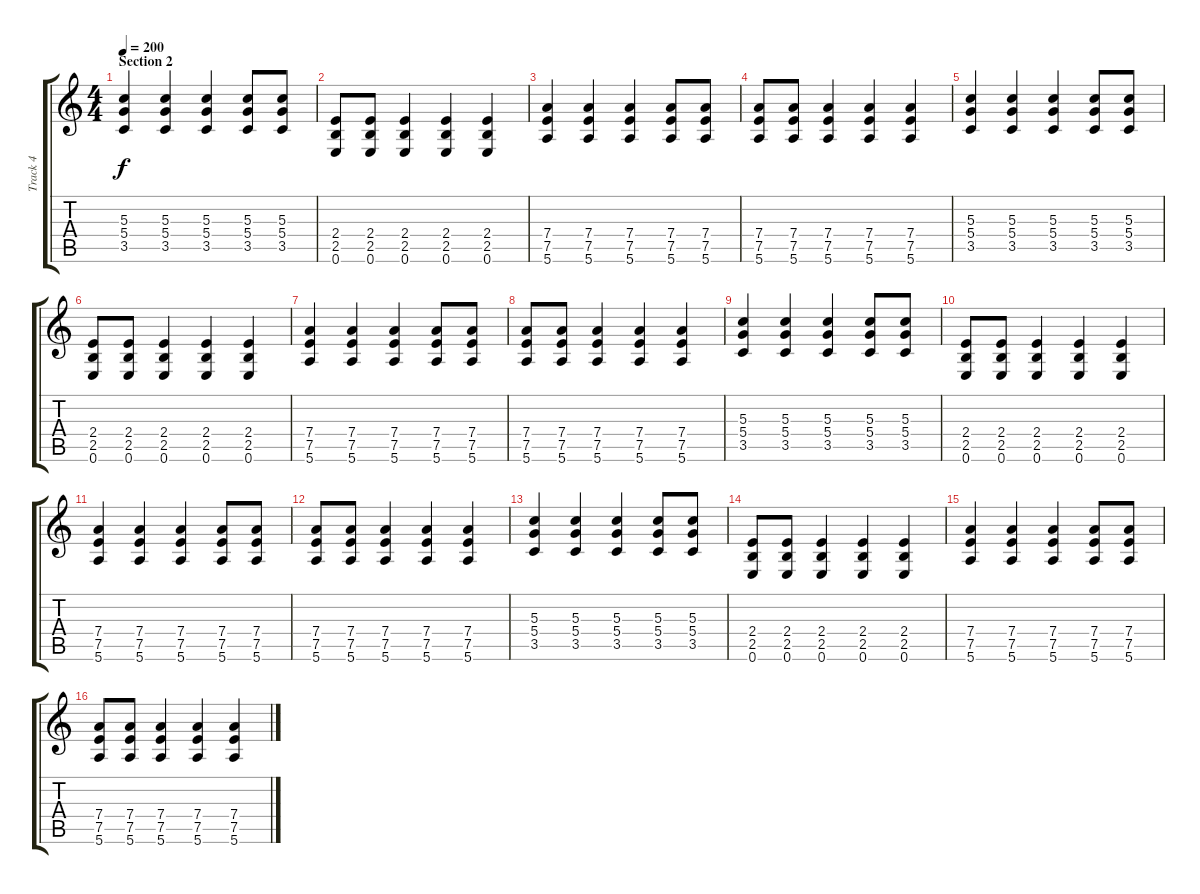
\track ("Track 4" "Track 4") {instrument overdrivenguitar}
\staff {score tabs}
\tuning (E4 B3 G3 D3 A2 E2) {hide}
\ts (4 4)
\section ("" "Section 2")
\tempo 200
\clef g2
\ks c
(5.3 5.4 3.5).4{dy f} (5.3 5.4 3.5).4 (5.3 5.4 3.5).4 (5.3 5.4 3.5).8 (5.3 5.4 3.5).8 |
(2.4 2.5 0.6).8 (2.4 2.5 0.6).8 (2.4 2.5 0.6).4 (2.4 2.5 0.6).4 (2.4 2.5 0.6).4 |
(7.4 7.5 5.6).4 (7.4 7.5 5.6).4 (7.4 7.5 5.6).4 (7.4 7.5 5.6).8 (7.4 7.5 5.6).8 |
(7.4 7.5 5.6).8 (7.4 7.5 5.6).8 (7.4 7.5 5.6).4 (7.4 7.5 5.6).4 (7.4 7.5 5.6).4 |
(5.3 5.4 3.5).4 (5.3 5.4 3.5).4 (5.3 5.4 3.5).4 (5.3 5.4 3.5).8 (5.3 5.4 3.5).8 |
(2.4 2.5 0.6).8 (2.4 2.5 0.6).8 (2.4 2.5 0.6).4 (2.4 2.5 0.6).4 (2.4 2.5 0.6).4 |
(7.4 7.5 5.6).4 (7.4 7.5 5.6).4 (7.4 7.5 5.6).4 (7.4 7.5 5.6).8 (7.4 7.5 5.6).8 |
(7.4 7.5 5.6).8 (7.4 7.5 5.6).8 (7.4 7.5 5.6).4 (7.4 7.5 5.6).4 (7.4 7.5 5.6).4 |
(5.3 5.4 3.5).4 (5.3 5.4 3.5).4 (5.3 5.4 3.5).4 (5.3 5.4 3.5).8 (5.3 5.4 3.5).8 |
(2.4 2.5 0.6).8 (2.4 2.5 0.6).8 (2.4 2.5 0.6).4 (2.4 2.5 0.6).4 (2.4 2.5 0.6).4 |
(7.4 7.5 5.6).4 (7.4 7.5 5.6).4 (7.4 7.5 5.6).4 (7.4 7.5 5.6).8 (7.4 7.5 5.6).8 |
(7.4 7.5 5.6).8 (7.4 7.5 5.6).8 (7.4 7.5 5.6).4 (7.4 7.5 5.6).4 (7.4 7.5 5.6).4 |
(5.3 5.4 3.5).4 (5.3 5.4 3.5).4 (5.3 5.4 3.5).4 (5.3 5.4 3.5).8 (5.3 5.4 3.5).8 |
(2.4 2.5 0.6).8 (2.4 2.5 0.6).8 (2.4 2.5 0.6).4 (2.4 2.5 0.6).4 (2.4 2.5 0.6).4 |
(7.4 7.5 5.6).4 (7.4 7.5 5.6).4 (7.4 7.5 5.6).4 (7.4 7.5 5.6).8 (7.4 7.5 5.6).8 |
(7.4 7.5 5.6).8 (7.4 7.5 5.6).8 (7.4 7.5 5.6).4 (7.4 7.5 5.6).4 (7.4 7.5 5.6).4
